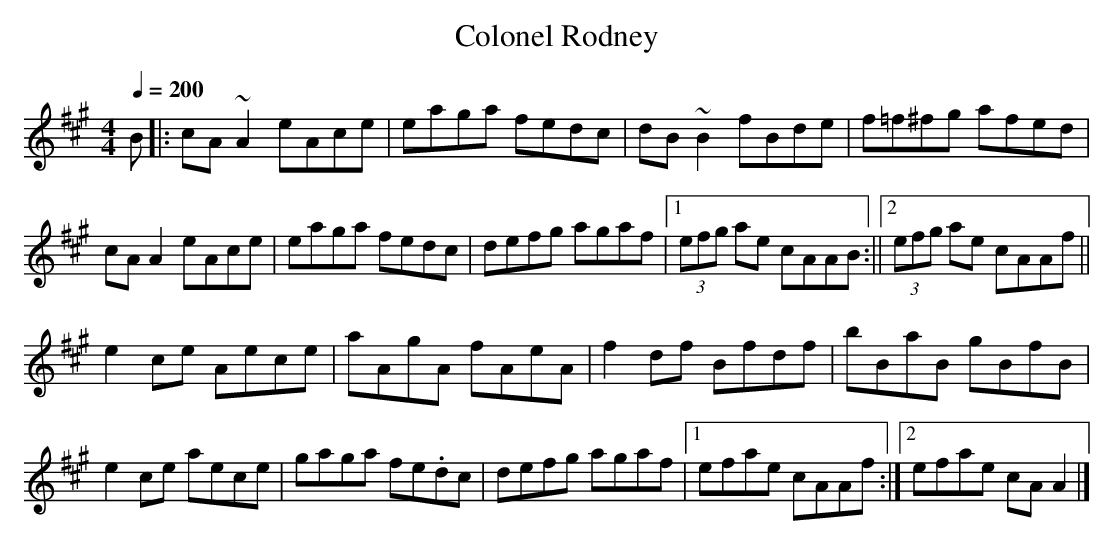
X:1
T:Colonel Rodney
M:4/4
L:1/8
Q:1/4=200
K:A
B|:cA~A2 eAce|eaga fedc|dB~B2 fBde|f=f^fg afed|
cAA2 eAce|eaga fedc|defg agaf|1  (3efg ae cAAB:||2  (3efg ae cAAf||
e2ce Aece|aAgA fAeA|f2df Bfdf|bBaB gBfB|
e2ce aece|gaga fe.dc|defg agaf|1 efae cAAf:|2 efae cAA2|]
